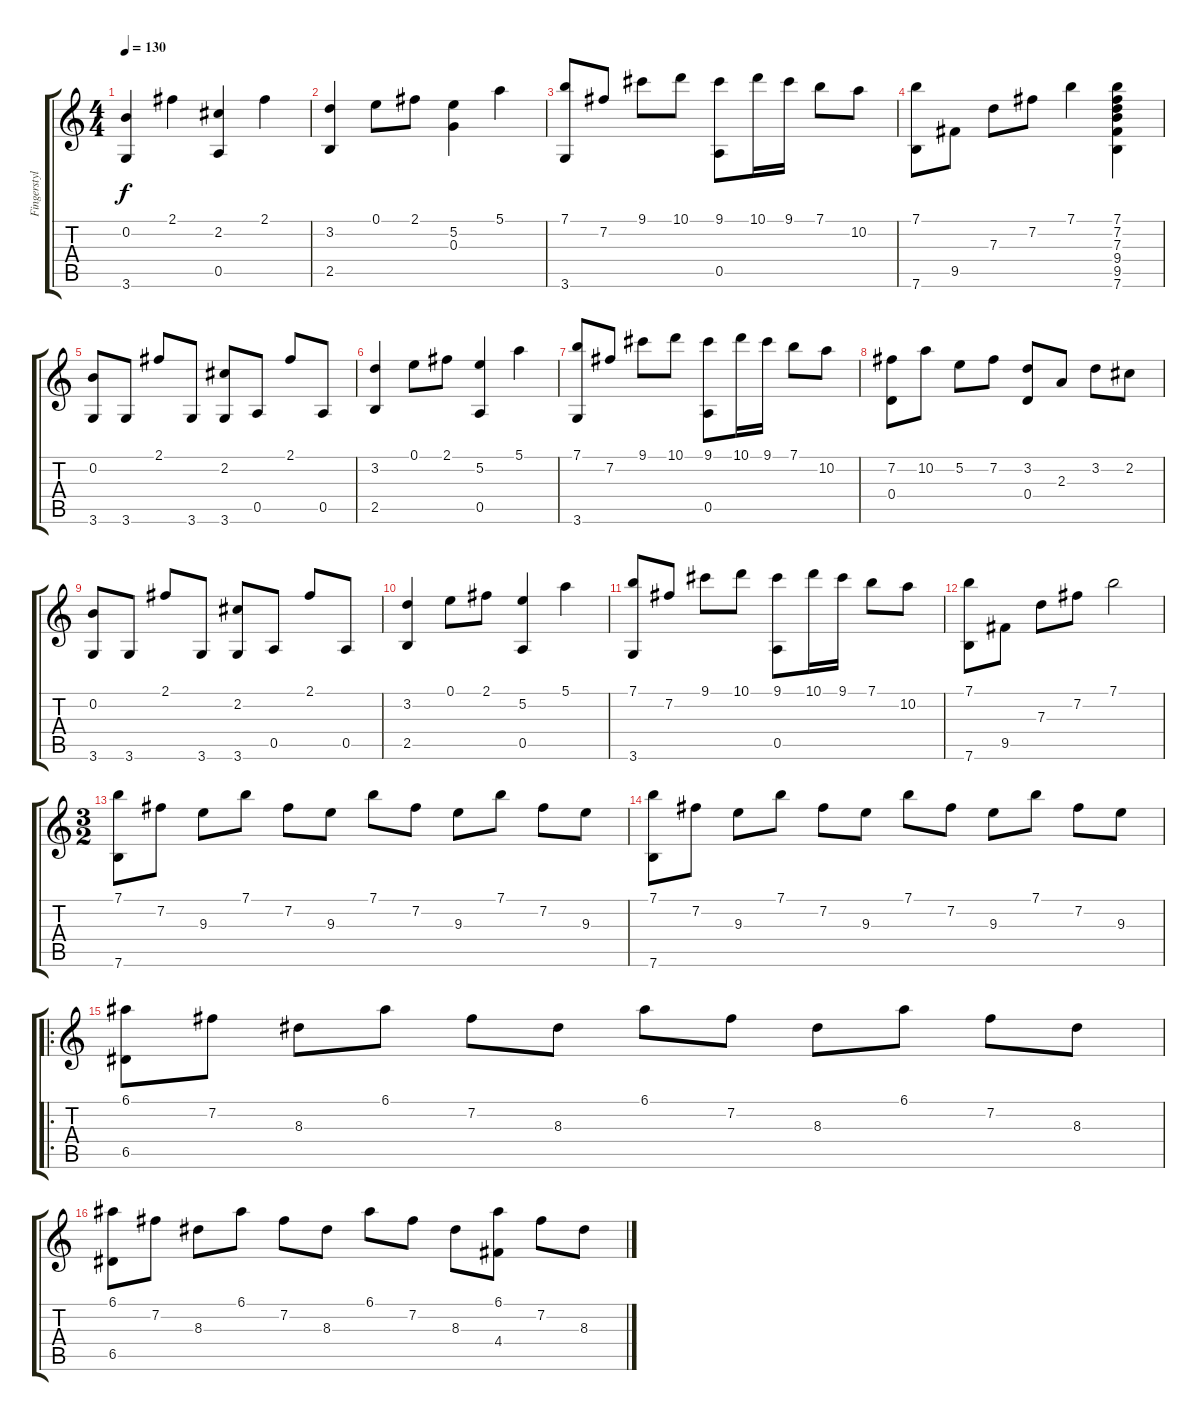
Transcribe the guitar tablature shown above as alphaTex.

\track ("Fingerstyle!" "Fingerstyl") {instrument acousticguitarnylon}
\staff {score tabs}
\tuning (E4 B3 G3 D3 A2 E2) {hide}
\ts (4 4)
\tempo 130
\clef g2
\ks c
(0.2 3.6).4{dy f} 2.1.4 (2.2 0.5).4 2.1.4 |
(3.2 2.5).4 0.1.8 2.1.8 (5.2 0.3).4 5.1.4 |
(7.1 3.6).8 7.2.8 9.1.8 10.1.8 (9.1 0.5).8 10.1.16 9.1.16 7.1.8 10.2.8 |
(7.1 7.6).8 9.5.8 7.3.8 7.2.8 7.1.4 (7.1 7.2 7.3 9.4 9.5 7.6).4 |
(0.2 3.6).8 3.6.8 2.1.8 3.6.8 (2.2 3.6).8 0.5.8 2.1.8 0.5.8 |
(3.2 2.5).4 0.1.8 2.1.8 (5.2 0.5).4 5.1.4 |
(7.1 3.6).8 7.2.8 9.1.8 10.1.8 (9.1 0.5).8 10.1.16 9.1.16 7.1.8 10.2.8 |
(7.2 0.4).8 10.2.8 5.2.8 7.2.8 (3.2 0.4).8 2.3.8 3.2.8 2.2.8 |
(0.2 3.6).8 3.6.8 2.1.8 3.6.8 (2.2 3.6).8 0.5.8 2.1.8 0.5.8 |
(3.2 2.5).4 0.1.8 2.1.8 (5.2 0.5).4 5.1.4 |
(7.1 3.6).8 7.2.8 9.1.8 10.1.8 (9.1 0.5).8 10.1.16 9.1.16 7.1.8 10.2.8 |
(7.1 7.6).8 9.5.8 7.3.8 7.2.8 7.1.2 |
\ts (3 2)
(7.1 7.6).8 7.2.8 9.3.8 7.1.8 7.2.8 9.3.8 7.1.8 7.2.8 9.3.8 7.1.8 7.2.8 9.3.8 |
(7.1 7.6).8 7.2.8 9.3.8 7.1.8 7.2.8 9.3.8 7.1.8 7.2.8 9.3.8 7.1.8 7.2.8 9.3.8 |
\ro
(6.1 6.5).8 7.2.8 8.3.8 6.1.8 7.2.8 8.3.8 6.1.8 7.2.8 8.3.8 6.1.8 7.2.8 8.3.8 |
(6.1 6.5).8 7.2.8 8.3.8 6.1.8 7.2.8 8.3.8 6.1.8 7.2.8 8.3.8 (6.1 4.4).8 7.2.8 8.3.8
